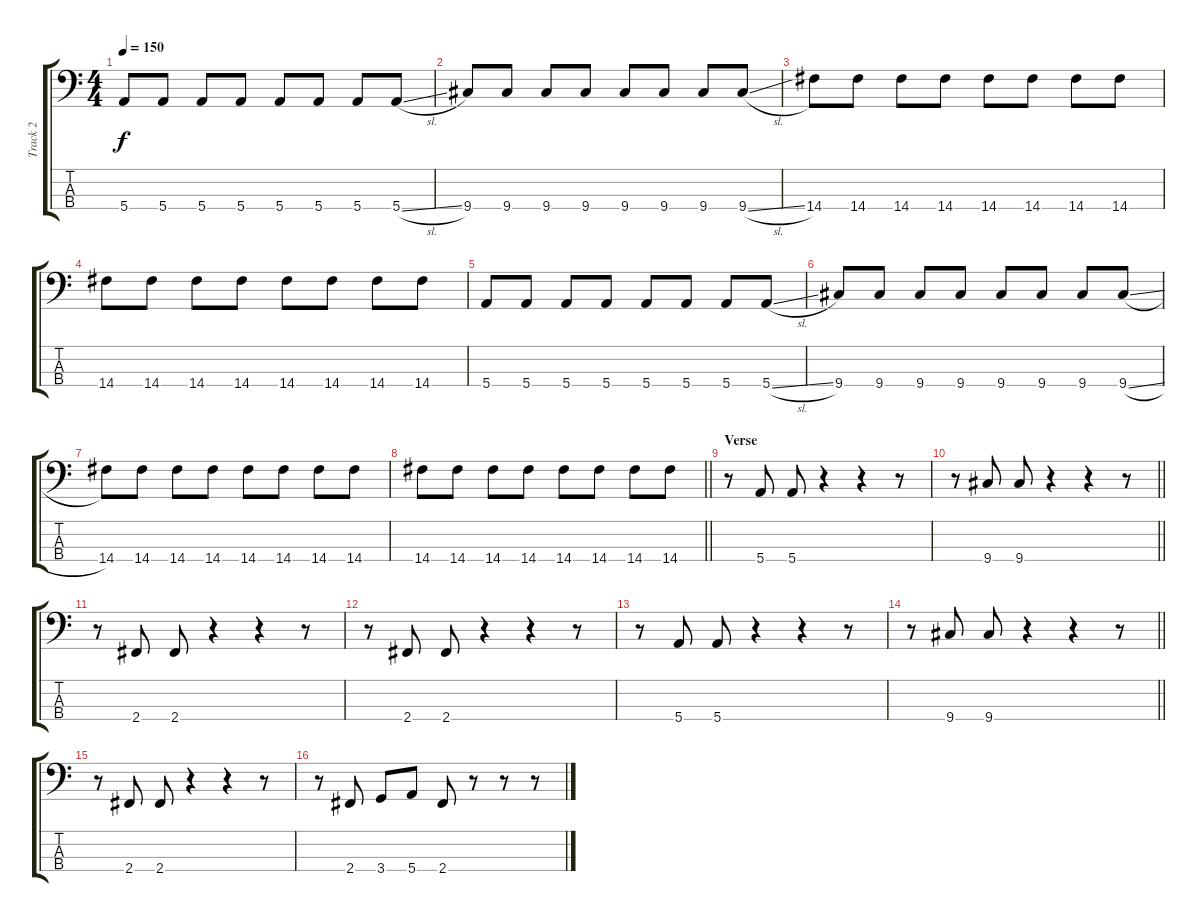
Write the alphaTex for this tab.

\track ("Track 2" "Track 2") {instrument electricbassfinger}
\staff {score tabs}
\tuning (G2 D2 A1 E1) {hide}
\ts (4 4)
\tempo 150
\clef f4
\ks c
5.4.8{dy f} 5.4.8 5.4.8 5.4.8 5.4.8 5.4.8 5.4.8 5.4{sl}.8 |
9.4.8 9.4.8 9.4.8 9.4.8 9.4.8 9.4.8 9.4.8 9.4{sl}.8 |
14.4.8 14.4.8 14.4.8 14.4.8 14.4.8 14.4.8 14.4.8 14.4.8 |
14.4.8 14.4.8 14.4.8 14.4.8 14.4.8 14.4.8 14.4.8 14.4.8 |
5.4.8 5.4.8 5.4.8 5.4.8 5.4.8 5.4.8 5.4.8 5.4{sl}.8 |
9.4.8 9.4.8 9.4.8 9.4.8 9.4.8 9.4.8 9.4.8 9.4{sl}.8 |
14.4.8 14.4.8 14.4.8 14.4.8 14.4.8 14.4.8 14.4.8 14.4.8 |
\barLineRight lightlight
14.4.8 14.4.8 14.4.8 14.4.8 14.4.8 14.4.8 14.4.8 14.4.8 |
\section ("" "Verse")
r.8 5.4.8 5.4.8 r.4 r.4 r.8 |
\barLineRight lightlight
r.8 9.4.8 9.4.8 r.4 r.4 r.8 |
\section ("" "")
r.8 2.4.8 2.4.8 r.4 r.4 r.8 |
r.8 2.4.8 2.4.8 r.4 r.4 r.8 |
r.8 5.4.8 5.4.8 r.4 r.4 r.8 |
\barLineRight lightlight
r.8 9.4.8 9.4.8 r.4 r.4 r.8 |
r.8 2.4.8 2.4.8 r.4 r.4 r.8 |
r.8 2.4.8 3.4.8 5.4.8 2.4.8 r.8 r.8 r.8
